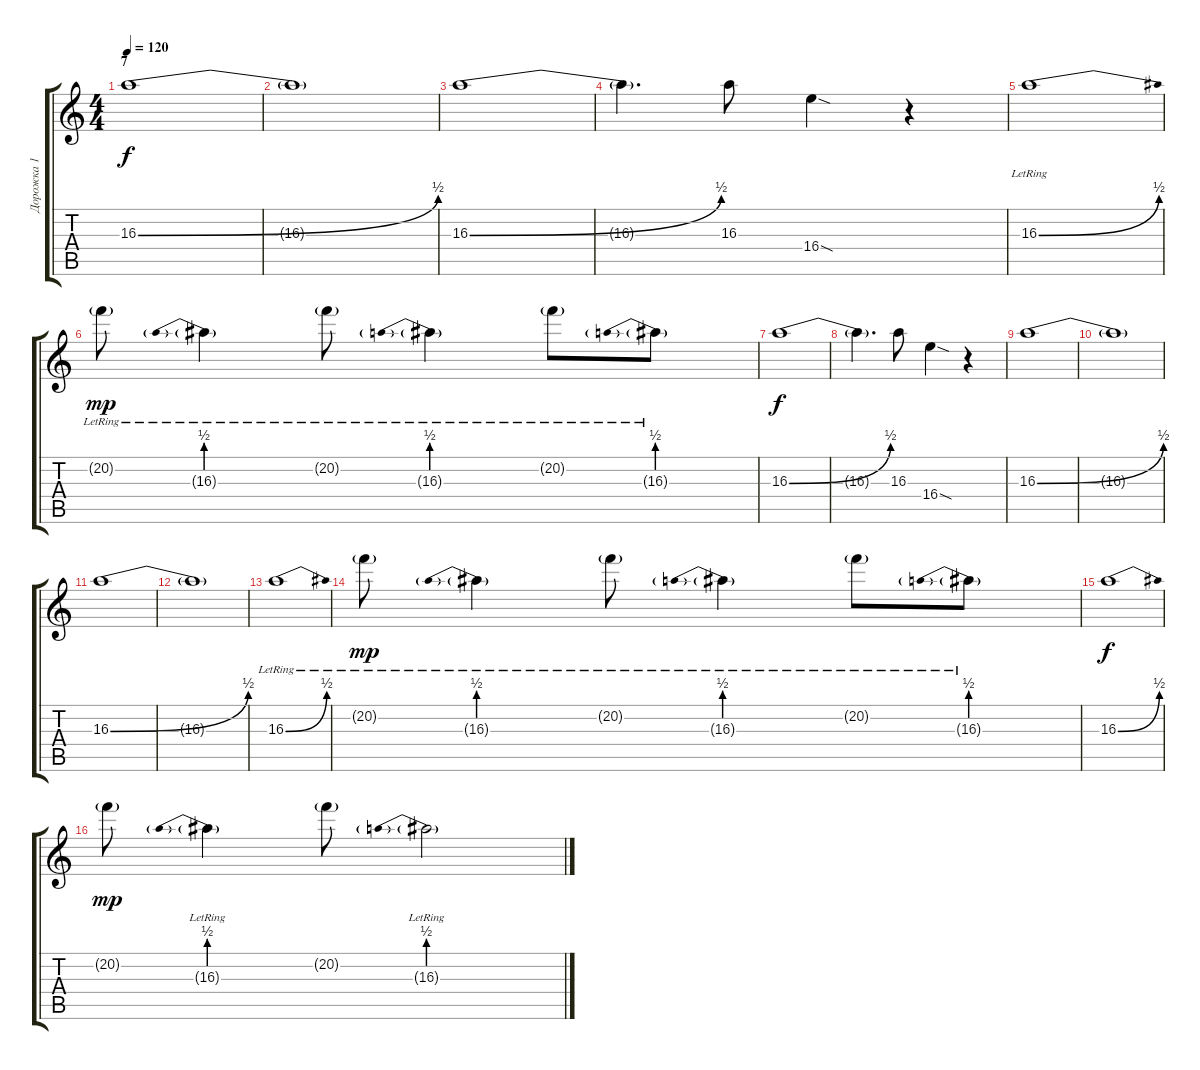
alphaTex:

\track ("Дорожка 1" "Дорожка 1") {instrument distortionguitar}
\staff {score tabs}
\tuning (D4 A3 F3 C3 G2 D2) {hide}
\ts (4 4)
\section ("" "7")
\tempo 120
\clef g2
\ks c
16.3{be (bend 0 0 60 2)}.1{dy f volume 16 instrument distortionguitar} |
16.3{t}.1 |
16.3{be (bend 0 0 60 2)}.1 |
16.3{t}.4{d} 16.3.8 16.4{sod}.4 r.4 |
16.3{be (bend 0 0 60 2) lr}.1 |
20.2{g lr}.8{dy mp} 16.3{be (prebend 0 2 60 2) g lr}.4 20.2{g lr}.8 16.3{be (prebend 0 2 60 2) g lr}.4 20.2{g lr}.8 16.3{be (prebend 0 2 60 2) g lr}.8 |
16.3{be (bend 0 0 60 2)}.1{dy f} |
16.3{t}.4{d} 16.3.8 16.4{sod}.4 r.4 |
16.3{be (bend 0 0 60 2)}.1 |
16.3{t}.1 |
16.3{be (bend 0 0 60 2)}.1 |
16.3{t}.1 |
16.3{be (bend 0 0 60 2) lr}.1 |
20.2{g lr}.8{dy mp} 16.3{be (prebend 0 2 60 2) g lr}.4 20.2{g lr}.8 16.3{be (prebend 0 2 60 2) g lr}.4 20.2{g lr}.8 16.3{be (prebend 0 2 60 2) g lr}.8 |
16.3{be (bend 0 0 60 2)}.1{dy f} |
20.2{g}.8{dy mp} 16.3{be (prebend 0 2 60 2) g lr}.4 20.2{g}.8 16.3{be (prebend 0 2 60 2) g lr}.2
